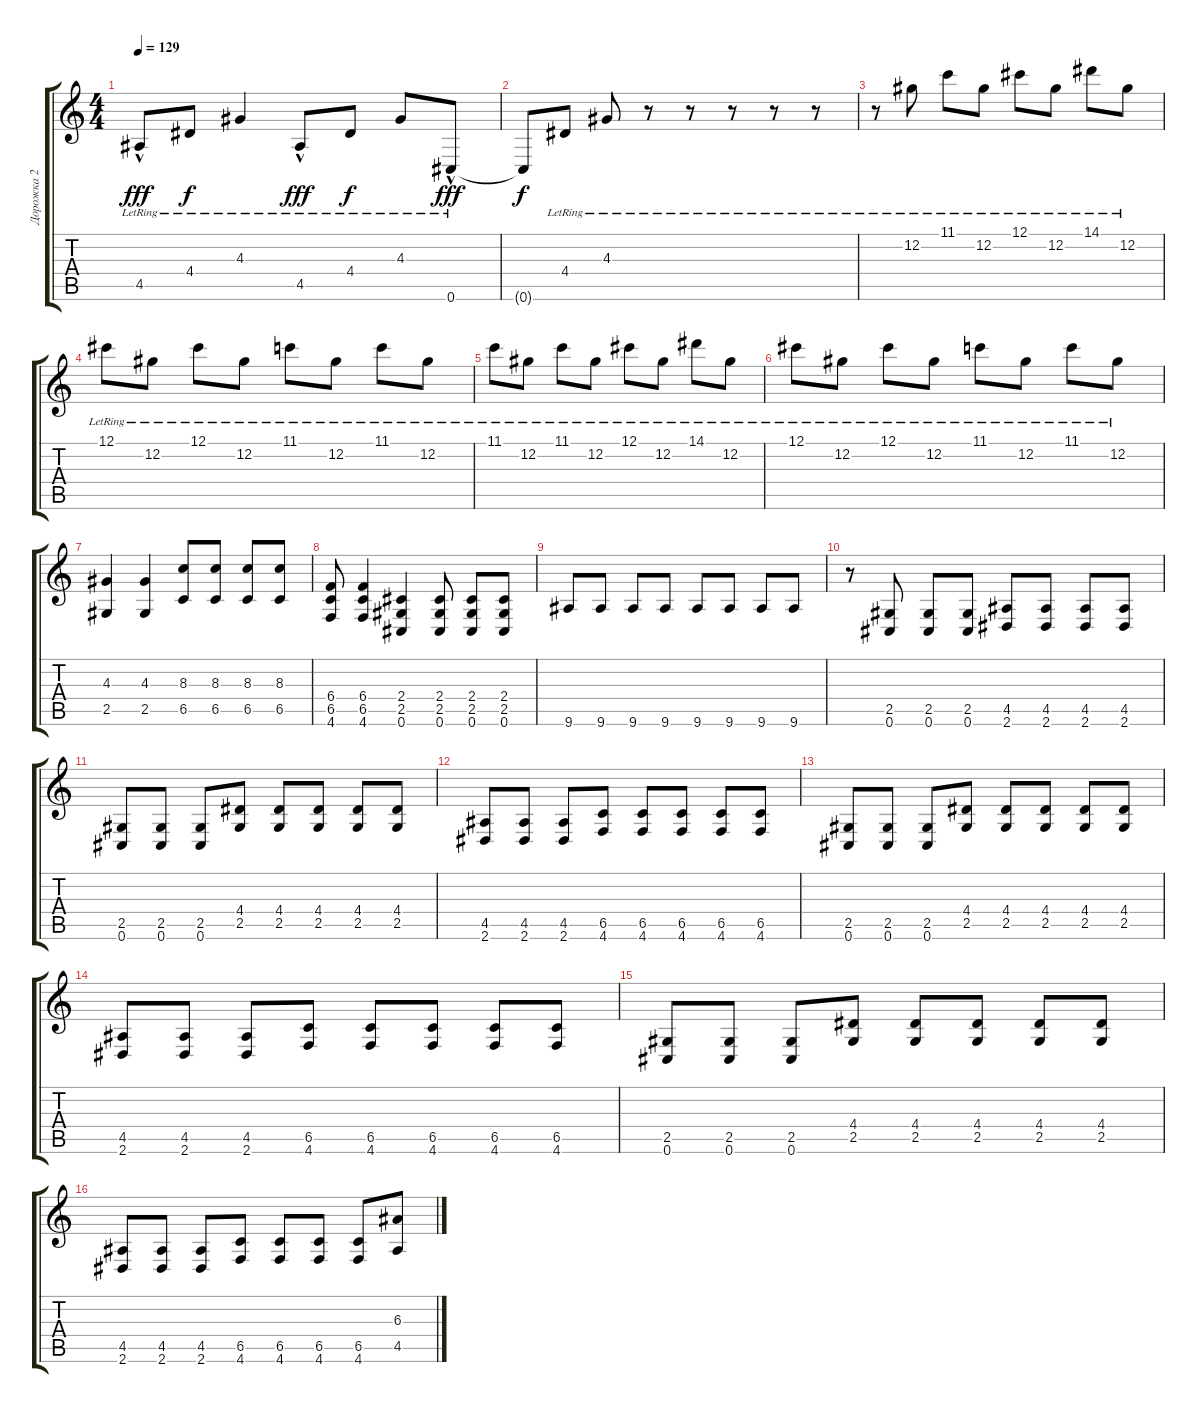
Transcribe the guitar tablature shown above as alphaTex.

\track ("Дорожка 2" "Дорожка 2") {instrument distortionguitar}
\staff {score tabs}
\tuning (Db4 Ab3 E3 B2 Gb2 Db2) {hide}
\ts (4 4)
\tempo 129
\clef g2
\ks c
4.5{hac lr}.8{dy fff} 4.4{lr}.8{dy f} 4.3{lr}.4 4.5{hac lr}.8{dy fff} 4.4{lr}.8{dy f} 4.3{lr}.8 0.6{hac lr}.8{dy fff} |
0.6{t}.8{dy f} 4.4{lr}.8 4.3{lr}.8 r.8 r.8 r.8 r.8 r.8 |
r.8 12.2{lr}.8 11.1{lr}.8 12.2{lr}.8 12.1{lr}.8 12.2{lr}.8 14.1{lr}.8 12.2{lr}.8 |
12.1{lr}.8 12.2{lr}.8 12.1{lr}.8 12.2{lr}.8 11.1{lr}.8 12.2{lr}.8 11.1{lr}.8 12.2{lr}.8 |
11.1{lr}.8 12.2{lr}.8 11.1{lr}.8 12.2{lr}.8 12.1{lr}.8 12.2{lr}.8 14.1{lr}.8 12.2{lr}.8 |
12.1{lr}.8 12.2{lr}.8 12.1{lr}.8 12.2{lr}.8 11.1{lr}.8 12.2{lr}.8 11.1{lr}.8 12.2{lr}.8 |
(4.3 2.5).4{instrument distortionguitar} (4.3 2.5).4 (8.3 6.5).8 (8.3 6.5).8 (8.3 6.5).8 (8.3 6.5).8 |
(6.4 6.5 4.6).8 (6.4 6.5 4.6).4 (2.4 2.5 0.6).4 (2.4 2.5 0.6).8 (2.4 2.5 0.6).8 (2.4 2.5 0.6).8 |
9.6.8 9.6.8 9.6.8 9.6.8 9.6.8 9.6.8 9.6.8 9.6.8 |
r.8 (2.5 0.6).8 (2.5 0.6).8 (2.5 0.6).8 (4.5 2.6).8 (4.5 2.6).8 (4.5 2.6).8 (4.5 2.6).8 |
(2.5 0.6).8 (2.5 0.6).8 (2.5 0.6).8 (4.4 2.5).8 (4.4 2.5).8 (4.4 2.5).8 (4.4 2.5).8 (4.4 2.5).8 |
(4.5 2.6).8 (4.5 2.6).8 (4.5 2.6).8 (6.5 4.6).8 (6.5 4.6).8 (6.5 4.6).8 (6.5 4.6).8 (6.5 4.6).8 |
(2.5 0.6).8 (2.5 0.6).8 (2.5 0.6).8 (4.4 2.5).8 (4.4 2.5).8 (4.4 2.5).8 (4.4 2.5).8 (4.4 2.5).8 |
(4.5 2.6).8 (4.5 2.6).8 (4.5 2.6).8 (6.5 4.6).8 (6.5 4.6).8 (6.5 4.6).8 (6.5 4.6).8 (6.5 4.6).8 |
(2.5 0.6).8 (2.5 0.6).8 (2.5 0.6).8 (4.4 2.5).8 (4.4 2.5).8 (4.4 2.5).8 (4.4 2.5).8 (4.4 2.5).8 |
(4.5 2.6).8 (4.5 2.6).8 (4.5 2.6).8 (6.5 4.6).8 (6.5 4.6).8 (6.5 4.6).8 (6.5 4.6).8 (6.3 4.5).8
